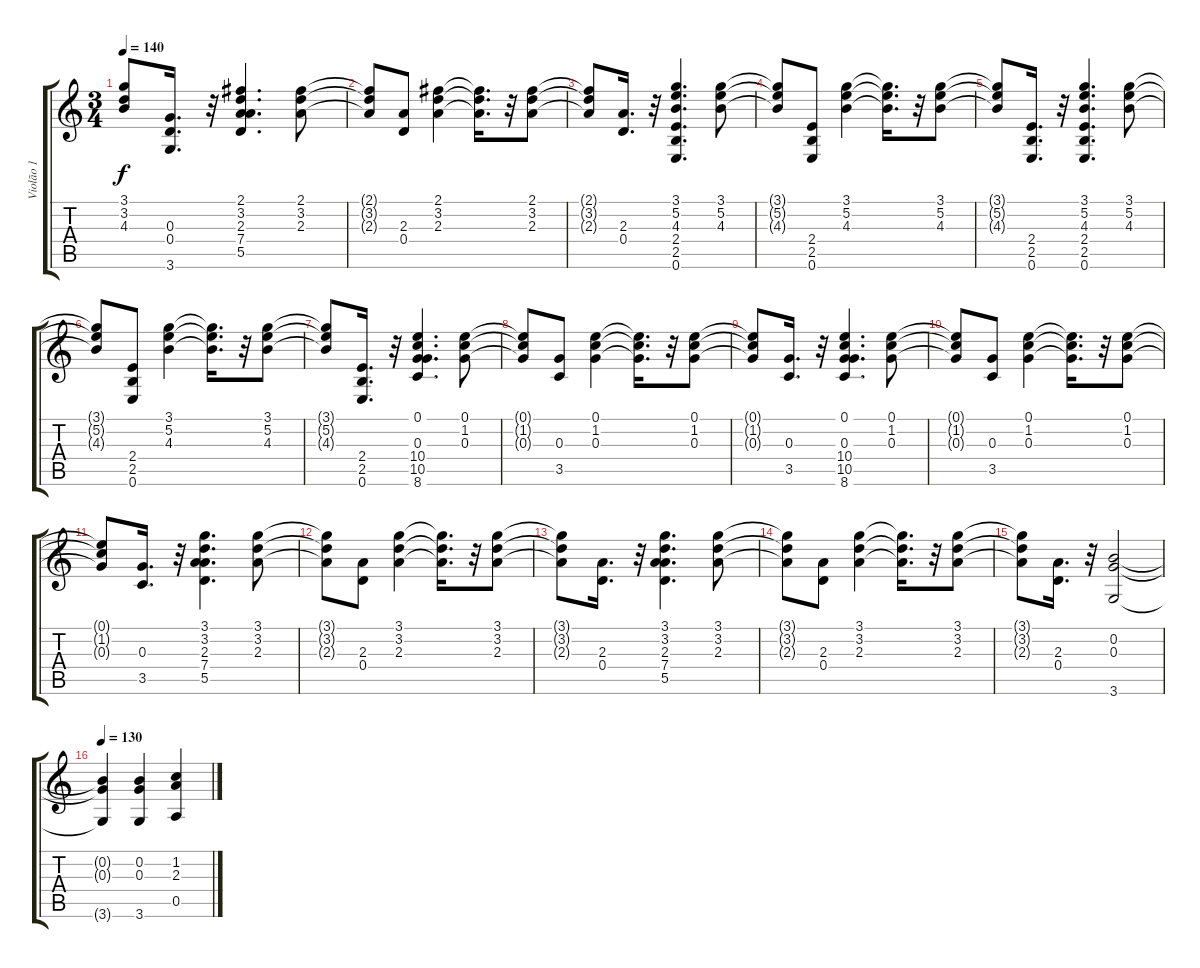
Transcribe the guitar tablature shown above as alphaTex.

\track ("Violão 1" "Violão 1") {instrument acousticguitarsteel}
\staff {score tabs}
\tuning (E4 B3 G3 D3 A2 E2) {hide}
\ts (3 4)
\tempo 140
\clef g2
\ks c
(3.1{t} 3.2{t} 4.3{t}).8{dy f} (0.3 0.4 3.6).16{d} r.32 (2.1 3.2 2.3 7.4 5.5).4{d} (2.1 3.2 2.3).8 |
(2.1{t} 3.2{t} 2.3{t}).8 (2.3 0.4).8 (2.1 3.2 2.3).4 (2.1{t} 3.2{t} 2.3{t}).16{d} r.32 (2.1 3.2 2.3).8 |
(2.1{t} 3.2{t} 2.3{t}).8 (2.3 0.4).16{d} r.32 (3.1 5.2 4.3 2.4 2.5 0.6).4{d} (3.1 5.2 4.3).8 |
(3.1{t} 5.2{t} 4.3{t}).8 (2.4 2.5 0.6).8 (3.1 5.2 4.3).4 (3.1{t} 5.2{t} 4.3{t}).16{d} r.32 (3.1 5.2 4.3).8 |
(3.1{t} 5.2{t} 4.3{t}).8 (2.4 2.5 0.6).16{d} r.32 (3.1 5.2 4.3 2.4 2.5 0.6).4{d} (3.1 5.2 4.3).8 |
(3.1{t} 5.2{t} 4.3{t}).8 (2.4 2.5 0.6).8 (3.1 5.2 4.3).4 (3.1{t} 5.2{t} 4.3{t}).16{d} r.32 (3.1 5.2 4.3).8 |
(3.1{t} 5.2{t} 4.3{t}).8 (2.4 2.5 0.6).16{d} r.32 (0.1 0.3 10.4 10.5 8.6).4{d} (0.1 1.2 0.3).8 |
(0.1{t} 1.2{t} 0.3{t}).8 (0.3 3.5).8 (0.1 1.2 0.3).4 (0.1{t} 1.2{t} 0.3{t}).16{d} r.32 (0.1 1.2 0.3).8 |
(0.1{t} 1.2{t} 0.3{t}).8 (0.3 3.5).16{d} r.32 (0.1 0.3 10.4 10.5 8.6).4{d} (0.1 1.2 0.3).8 |
(0.1{t} 1.2{t} 0.3{t}).8 (0.3 3.5).8 (0.1 1.2 0.3).4 (0.1{t} 1.2{t} 0.3{t}).16{d} r.32 (0.1 1.2 0.3).8 |
(0.1{t} 1.2{t} 0.3{t}).8 (0.3 3.5).16{d} r.32 (3.1 3.2 2.3 7.4 5.5).4{d} (3.1 3.2 2.3).8 |
(3.1{t} 3.2{t} 2.3{t}).8 (2.3 0.4).8 (3.1 3.2 2.3).4 (3.1{t} 3.2{t} 2.3{t}).16{d} r.32 (3.1 3.2 2.3).8 |
(3.1{t} 3.2{t} 2.3{t}).8 (2.3 0.4).16{d} r.32 (3.1 3.2 2.3 7.4 5.5).4{d} (3.1 3.2 2.3).8 |
(3.1{t} 3.2{t} 2.3{t}).8 (2.3 0.4).8 (3.1 3.2 2.3).4 (3.1{t} 3.2{t} 2.3{t}).16{d} r.32 (3.1 3.2 2.3).8 |
(3.1{t} 3.2{t} 2.3{t}).8 (2.3 0.4).16{d} r.32 (0.2 0.3 3.6).2 |
\tempo 130
(0.2{t} 0.3{t} 3.6{t}).4 (0.2 0.3 3.6).4 (1.2 2.3 0.5).4
